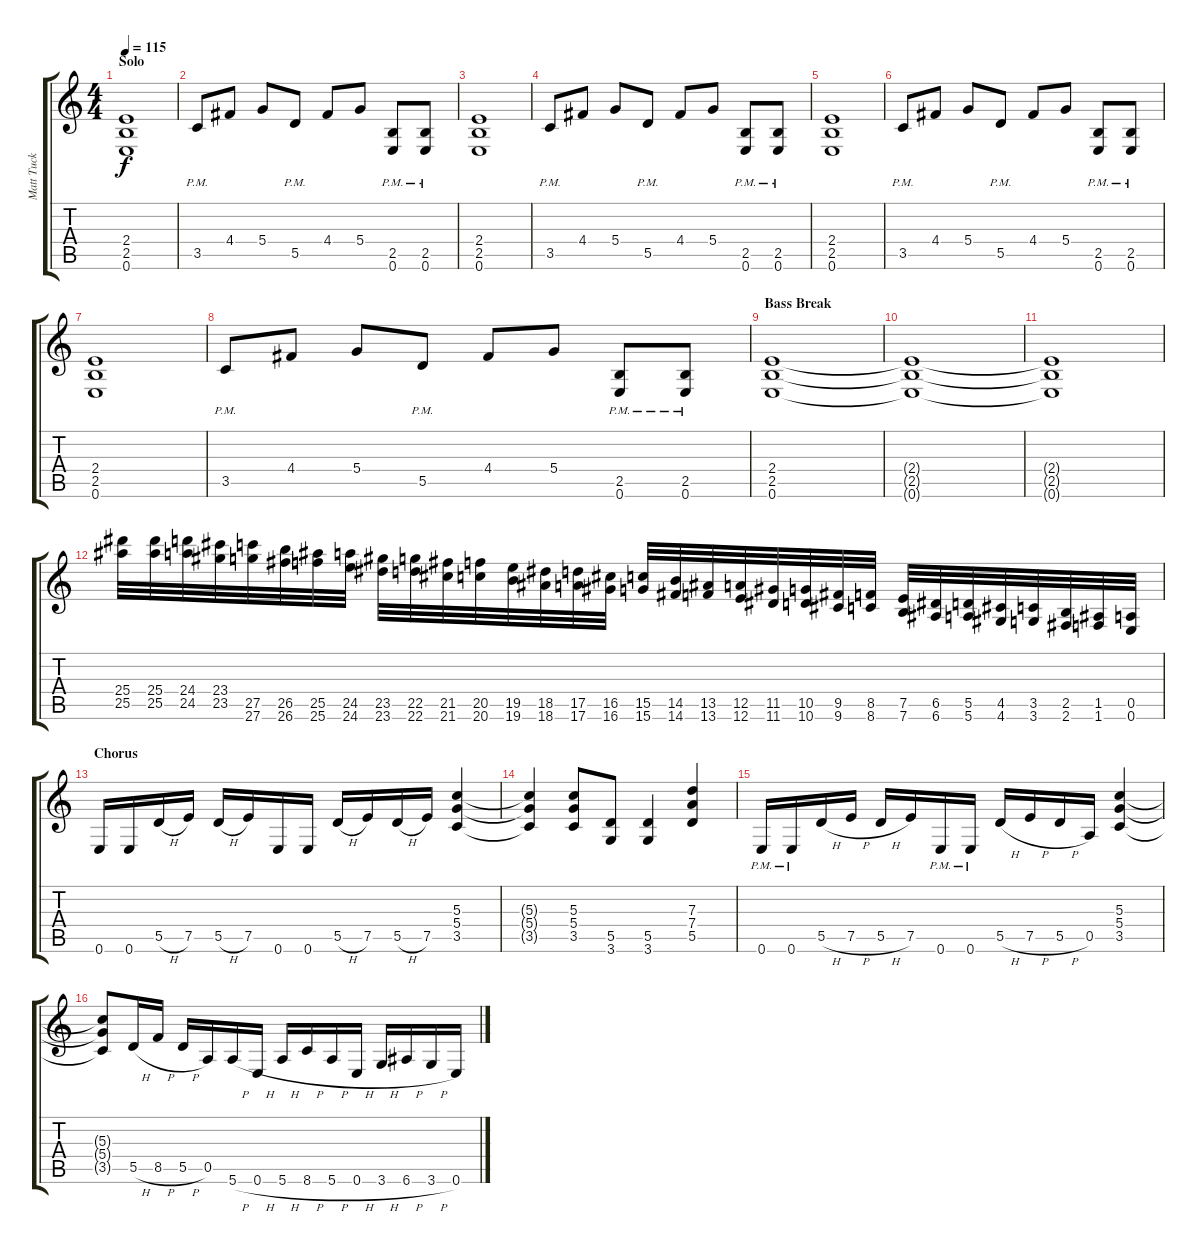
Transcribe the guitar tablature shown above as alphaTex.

\track ("Matt Tuck" "Matt Tuck") {instrument distortionguitar}
\staff {score tabs}
\tuning (E4 B3 G3 D3 A2 E2) {hide}
\ts (4 4)
\section ("" "Solo")
\tempo 115
\clef g2
\ks c
(2.4 2.5 0.6).1{dy f} |
3.5{pm}.8 4.4.8 5.4.8 5.5{pm}.8 4.4.8 5.4.8 (2.5{pm} 0.6{pm}).8 (2.5{pm} 0.6{pm}).8 |
(2.4 2.5 0.6).1 |
3.5{pm}.8 4.4.8 5.4.8 5.5{pm}.8 4.4.8 5.4.8 (2.5{pm} 0.6{pm}).8 (2.5{pm} 0.6{pm}).8 |
(2.4 2.5 0.6).1 |
3.5{pm}.8 4.4.8 5.4.8 5.5{pm}.8 4.4.8 5.4.8 (2.5{pm} 0.6{pm}).8 (2.5{pm} 0.6{pm}).8 |
(2.4 2.5 0.6).1 |
3.5{pm}.8 4.4.8 5.4.8 5.5{pm}.8 4.4.8 5.4.8 (2.5{pm} 0.6{pm}).8 (2.5{pm} 0.6{pm}).8 |
\section ("" "Bass Break")
(2.4 2.5 0.6).1 |
(2.4{t} 2.5{t} 0.6{t}).1 |
(2.4{t} 2.5{t} 0.6{t}).1 |
(25.4 25.5).32 (25.4 25.5).32 (24.4 24.5).32 (23.4 23.5).32 (27.5 27.6).32 (26.5 26.6).32 (25.5 25.6).32 (24.5 24.6).32 (23.5 23.6).32 (22.5 22.6).32 (21.5 21.6).32 (20.5 20.6).32 (19.5 19.6).32 (18.5 18.6).32 (17.5 17.6).32 (16.5 16.6).32 (15.5 15.6).32 (14.5 14.6).32 (13.5 13.6).32 (12.5 12.6).32 (11.5 11.6).32 (10.5 10.6).32 (9.5 9.6).32 (8.5 8.6).32 (7.5 7.6).32 (6.5 6.6).32 (5.5 5.6).32 (4.5 4.6).32 (3.5 3.6).32 (2.5 2.6).32 (1.5 1.6).32 (0.5 0.6).32 |
\section ("" "Chorus")
0.6.16 0.6.16 5.5{h}.16 7.5.16 5.5{h}.16 7.5.16 0.6.16 0.6.16 5.5{h}.16 7.5.16 5.5{h}.16 7.5.16 (5.3 5.4 3.5).4 |
(5.3{t} 5.4{t} 3.5{t}).4 (5.3 5.4 3.5).8 (5.5 3.6).8 (5.5 3.6).4 (7.3 7.4 5.5).4 |
0.6{pm}.16 0.6{pm}.16 5.5{h}.16 7.5{h}.16 5.5{h}.16 7.5.16 0.6{pm}.16 0.6{pm}.16 5.5{h}.16 7.5{h}.16 5.5{h}.16 0.5.16 (5.3 5.4 3.5).4 |
(5.3{t} 5.4{t} 3.5{t}).8 5.5{h}.16 8.5{h}.16 5.5{h}.16 0.5.16 5.6{h}.16 0.6{h}.16 5.6{h}.16 8.6{h}.16 5.6{h}.16 0.6{h}.16 3.6{h}.16 6.6{h}.16 3.6{h}.16 0.6.16
